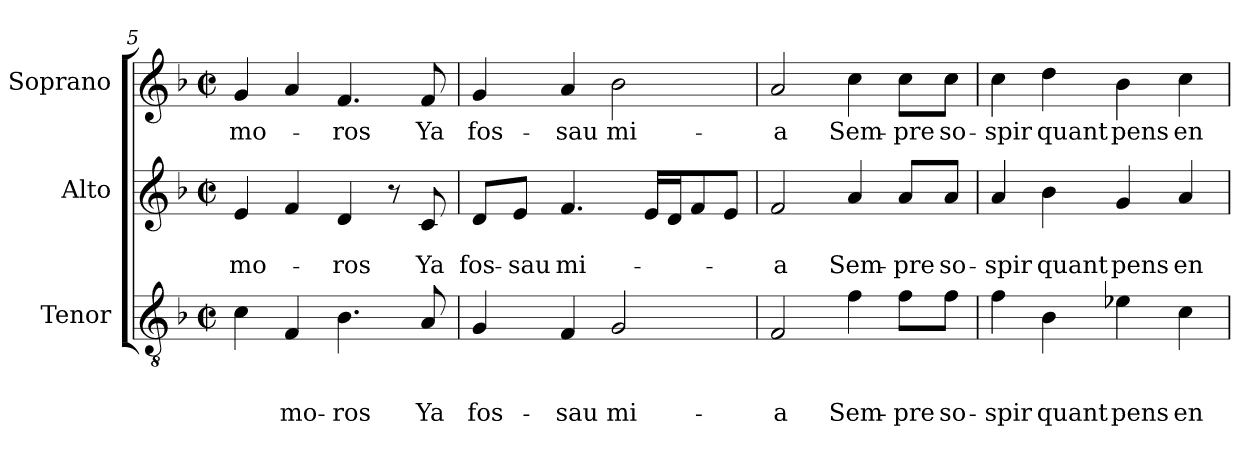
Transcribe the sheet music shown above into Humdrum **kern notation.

**kern	**text	**text	**text	**kern	**text	**text	**kern	**text
*part3	*part3	*part3	*part3	*part2	*part2	*part2	*part1	*part1
*staff3	*staff3	*staff3	*staff3	*staff2	*staff2	*staff2	*staff1	*staff1
*I"Tenor	*	*	*	*I"Alto	*	*	*I"Soprano	*
*clefGv2	*	*	*	*clefG2	*	*	*clefG2	*
*k[b-]	*	*	*	*k[b-]	*	*	*k[b-]	*
*F:	*	*	*	*F:	*	*	*F:	*
*M2/2	*	*	*	*M2/2	*	*	*M2/2	*
*met(c|)	*	*	*	*met(c|)	*	*	*met(c|)	*
=5	=5	=5	=5	=5	=5	=5	=5	=5
4c\	.	.	.	4e/	.	-mo-	4g/	-mo-
4F/	.	.	-mo-	4f/	.	.	4a/	.
4.B-\	.	.	-ros	4d/	.	-ros	4.f/	-ros
.	.	.	.	8r	.	.	.	.
8A/	.	.	Ya	8c/	.	Ya	8f/	Ya
!!LO:LB:g=z
=6	=6	=6	=6	=6	=6	=6	=6	=6
4G/	.	.	fos-	8d/L	.	fos-	4g/	fos-
.	.	.	.	8e/J	.	-sau	.	.
4F/	.	.	-sau	4.f/	.	mi-	4a/	-sau
2G/	.	.	mi-	.	.	.	2b-\	mi-
.	.	.	.	16e/LL	.	.	.	.
.	.	.	.	16d/J	.	.	.	.
.	.	.	.	8f/	.	.	.	.
.	.	.	.	8e/J	.	.	.	.
=7	=7	=7	=7	=7	=7	=7	=7	=7
2F/	.	.	-a	2f/	.	-a	2a/	-a
4f\	.	.	Sem-	4a/	.	Sem-	4cc\	Sem-
8f\L	.	.	-pre	8a/L	.	-pre	8cc\L	-pre
8f\J	.	.	so-	8a/J	.	so-	8cc\J	so-
=8	=8	=8	=8	=8	=8	=8	=8	=8
4f\	.	.	-spir	4a/	.	-spir	4cc\	-spir
4B-\	.	.	quant	4b-\	.	quant	4dd\	quant
4e-X\	.	.	pens	4g/	.	pens	4b-\	pens
4c\	.	.	en	4a/	.	en	4cc\	en
=	=	=	=	=	=	=	=	=
*-	*-	*-	*-	*-	*-	*-	*-	*-
